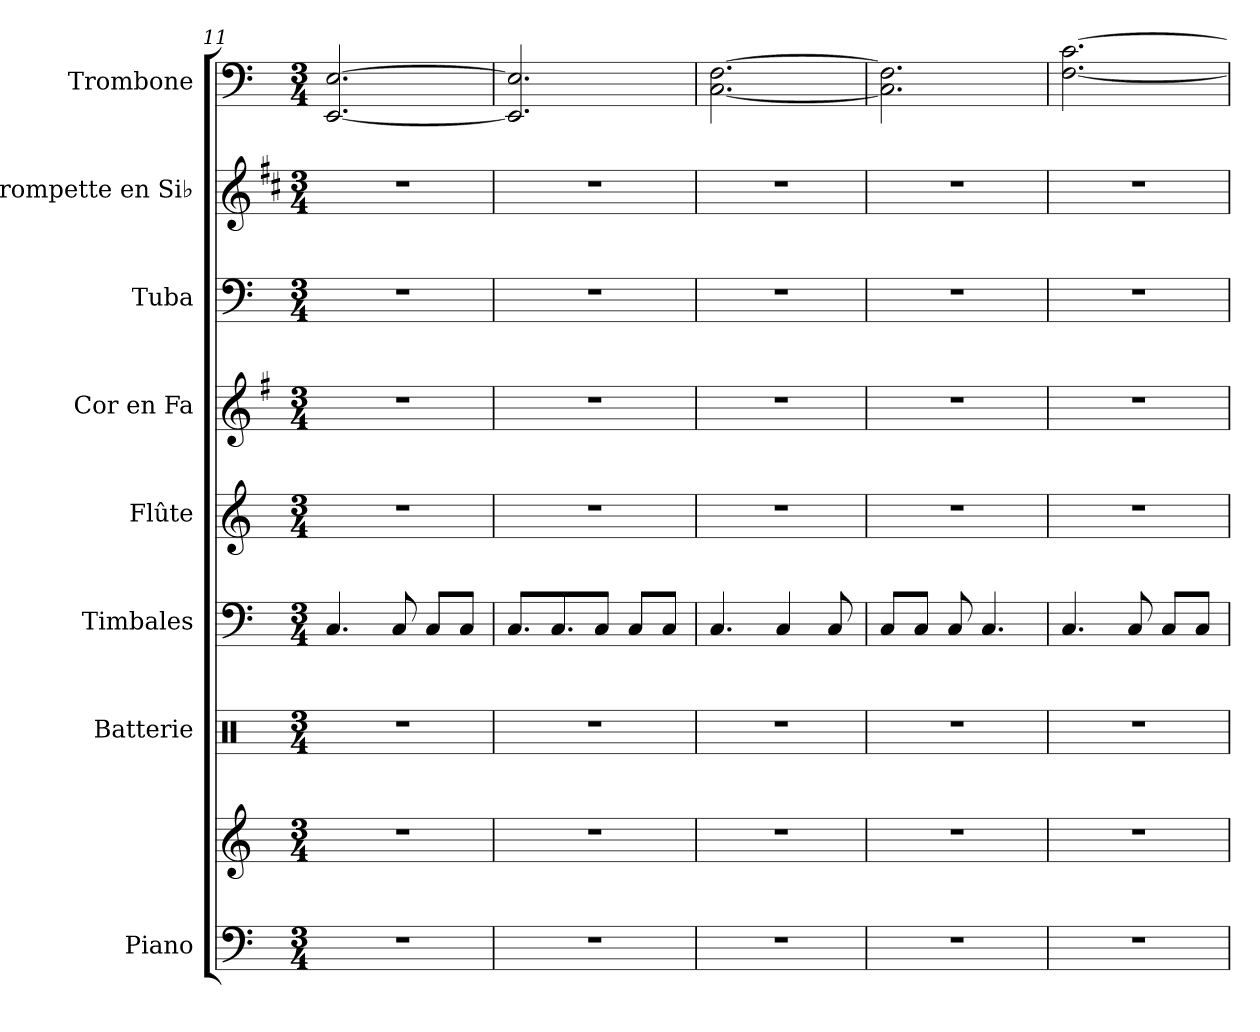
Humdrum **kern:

**kern	**kern	**kern	**kern	**kern	**kern	**kern	**kern	**kern
*part8	*part8	*part7	*part6	*part5	*part4	*part3	*part2	*part1
*staff9	*staff8	*staff7	*staff6	*staff5	*staff4	*staff3	*staff2	*staff1
*I"Piano	*	*I"Batterie	*I"Timbales	*I"Flûte	*I"Cor en Fa	*I"Tuba	*I"Trompette en Si♭	*I"Trombone
*I'Pia.	*	*I'Bat.	*I'Timb.	*I'Fl.	*I'Cor Fa	*I'Tba.	*I'Tromp. Si♭	*I'Tbn.
*clefF4	*clefG2	*clefX	*clefF4	*clefG2	*clefG2	*clefF4	*clefG2	*clefF4
*	*	*	*	*	*ITrd4c7	*	*ITrd1c2	*
*k[]	*k[]	*k[]	*k[]	*k[]	*k[]	*k[]	*k[]	*k[]
*M3/4	*M3/4	*M3/4	*M3/4	*M3/4	*M3/4	*M3/4	*M3/4	*M3/4
=11	=11	=11	=11	=11	=11	=11	=11	=11
2.r	2.r	2.r	4.C/	2.r	2.r	2.r	2.r	[2.EE/ [2.E/
.	.	.	8C/	.	.	.	.	.
.	.	.	8C/L	.	.	.	.	.
.	.	.	8C/J	.	.	.	.	.
=12	=12	=12	=12	=12	=12	=12	=12	=12
2.r	2.r	2.r	8.C/L	2.r	2.r	2.r	2.r	2.EE/] 2.E/]
.	.	.	8.C/	.	.	.	.	.
.	.	.	8C/J	.	.	.	.	.
.	.	.	8C/L	.	.	.	.	.
.	.	.	8C/J	.	.	.	.	.
=13	=13	=13	=13	=13	=13	=13	=13	=13
2.r	2.r	2.r	4.C/	2.r	2.r	2.r	2.r	[2.C\ [2.F\
.	.	.	4C/	.	.	.	.	.
.	.	.	8C/	.	.	.	.	.
=14	=14	=14	=14	=14	=14	=14	=14	=14
2.r	2.r	2.r	8C/L	2.r	2.r	2.r	2.r	2.C\] 2.F\]
.	.	.	8C/J	.	.	.	.	.
.	.	.	8C/	.	.	.	.	.
.	.	.	4.C/	.	.	.	.	.
!!LO:PB:g=z
=15	=15	=15	=15	=15	=15	=15	=15	=15
2.r	2.r	2.r	4.C/	2.r	2.r	2.r	2.r	[2.F\ [2.c\
.	.	.	8C/	.	.	.	.	.
.	.	.	8C/L	.	.	.	.	.
.	.	.	8C/J	.	.	.	.	.
=	=	=	=	=	=	=	=	=
*-	*-	*-	*-	*-	*-	*-	*-	*-
